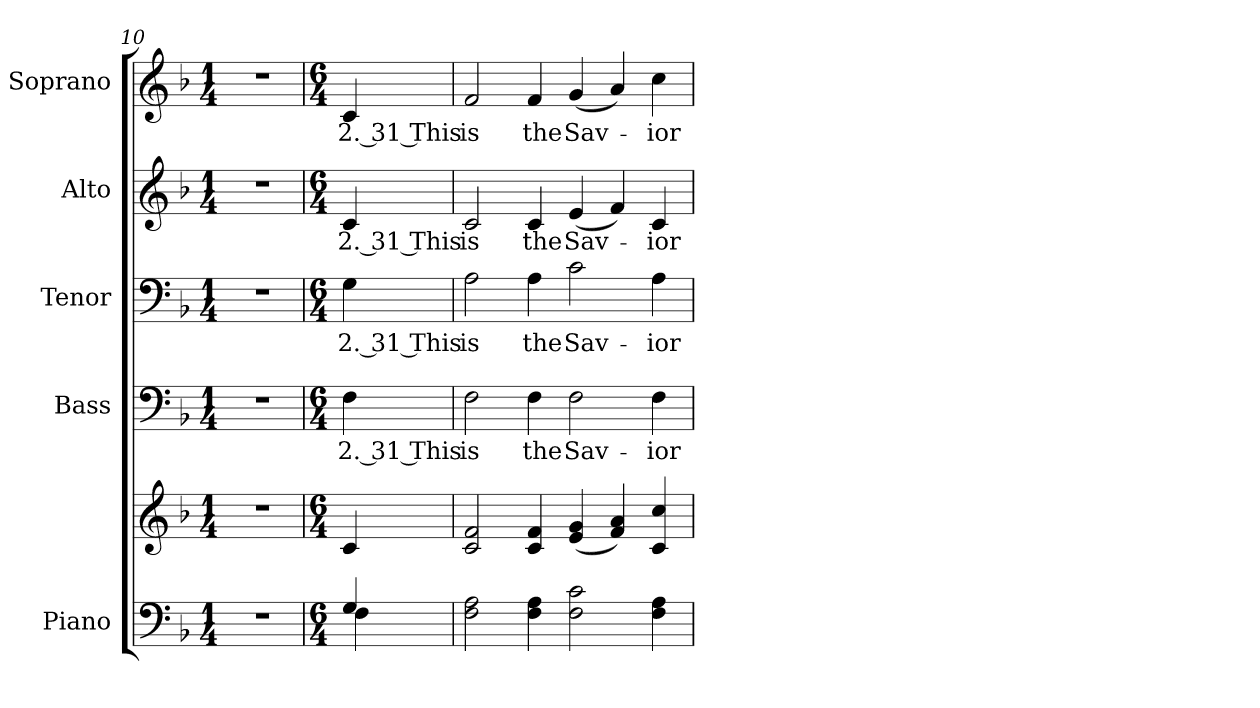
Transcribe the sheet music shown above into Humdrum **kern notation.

**kern	**kern	**kern	**text	**kern	**text	**kern	**text	**kern	**text
*part5	*part5	*part4	*part4	*part3	*part3	*part2	*part2	*part1	*part1
*staff6	*staff5	*staff4	*staff4	*staff3	*staff3	*staff2	*staff2	*staff1	*staff1
*I"Piano	*	*I"Bass	*	*I"Tenor	*	*I"Alto	*	*I"Soprano	*
*I'Pno.	*	*I'B.	*	*I'T.	*	*I'A.	*	*I'S.	*
!!LO:PB:g=z
*clefF4	*clefG2	*clefF4	*	*clefF4	*	*clefG2	*	*clefG2	*
*k[b-]	*k[b-]	*k[b-]	*	*k[b-]	*	*k[b-]	*	*k[b-]	*
*F:	*F:	*F:	*	*F:	*	*F:	*	*F:	*
*M1/4	*M1/4	*M1/4	*	*M1/4	*	*M1/4	*	*M1/4	*
=10	=10	=10	=10	=10	=10	=10	=10	=10	=10
!LO:N:vis=1	!LO:N:vis=1	!LO:N:vis=1	!	!LO:N:vis=1	!	!LO:N:vis=1	!	!LO:N:vis=1	!
4r	4r	4r	.	4r	.	4r	.	4r	.
=11	=11	=11	=11	=11	=11	=11	=11	=11	=11
*M6/4	*M6/4	*M6/4	*	*M6/4	*	*M6/4	*	*M6/4	*
*^	*	*	*	*	*	*	*	*	*
!	!	!	!	!LO:LY:b:color=#000000	!	!	!	!	!	!
!	!	!	!	!	!	!LO:LY:b:color=#000000	!	!	!	!
!	!	!	!	!	!	!	!	!LO:LY:b:color=#000000	!	!
!	!	!	!	!	!	!	!	!	!	!LO:LY:b:color=#000000
4Gi/	4Fi\	4ci/	4Fi\	2. 31 This	4Gi\	2. 31 This	4ci/	2. 31 This	4ci/	2. 31 This
*v	*v	*	*	*	*	*	*	*	*	*
!!LO:PB:g=z
=12	=12	=12	=12	=12	=12	=12	=12	=12	=12
*^	*	*	*	*	*	*	*	*	*
!	!	!	!	!LO:LY:b:color=#000000	!	!	!	!	!	!
*v	*v	*	*	*	*	*	*	*	*	*
*^	*	*	*	*	*	*	*	*	*
!	!	!	!	!	!	!LO:LY:b:color=#000000	!	!	!	!
*v	*v	*	*	*	*	*	*	*	*	*
*^	*	*	*	*	*	*	*	*	*
!	!	!	!	!	!	!	!	!LO:LY:b:color=#000000	!	!
*v	*v	*	*	*	*	*	*	*	*	*
*^	*	*	*	*	*	*	*	*	*
!	!	!	!	!	!	!	!	!	!	!LO:LY:b:color=#000000
*v	*v	*	*	*	*	*	*	*	*	*
2Fi\ 2Ai	2ci/ 2fi	2Fi\	is	2Ai\	is	2ci/	is	2fi/	is
!	!	!	!LO:LY:b:color=#000000	!	!	!	!	!	!
!	!	!	!	!	!LO:LY:b:color=#000000	!	!	!	!
!	!	!	!	!	!	!	!LO:LY:b:color=#000000	!	!
!	!	!	!	!	!	!	!	!	!LO:LY:b:color=#000000
4Fi\ 4Ai	4ci/ 4fi	4Fi\	the	4Ai\	the	4ci/	the	4fi/	the
!	!	!	!LO:LY:b:color=#000000	!	!	!	!	!	!
!	!	!	!	!	!LO:LY:b:color=#000000	!	!	!	!
!	!	!	!	!	!	!	!LO:LY:b:color=#000000	!	!
!	!	!	!	!	!	!	!	!	!LO:LY:b:color=#000000
2Fi\ 2ci	(4ei/ 4gi	2Fi\	Sav-	2ci\	Sav-	(4ei/	Sav-	(4gi/	Sav-
.	4fi/ 4ai)	.	.	.	.	4fi/)	.	4ai/)	.
!	!	!	!LO:LY:b:color=#000000	!	!	!	!	!	!
!	!	!	!	!	!LO:LY:b:color=#000000	!	!	!	!
!	!	!	!	!	!	!	!LO:LY:b:color=#000000	!	!
!	!	!	!	!	!	!	!	!	!LO:LY:b:color=#000000
4Fi\ 4Ai	4ci/ 4cci	4Fi\	-ior	4Ai\	-ior	4ci/	-ior	4cci\	-ior
=	=	=	=	=	=	=	=	=	=
*-	*-	*-	*-	*-	*-	*-	*-	*-	*-
